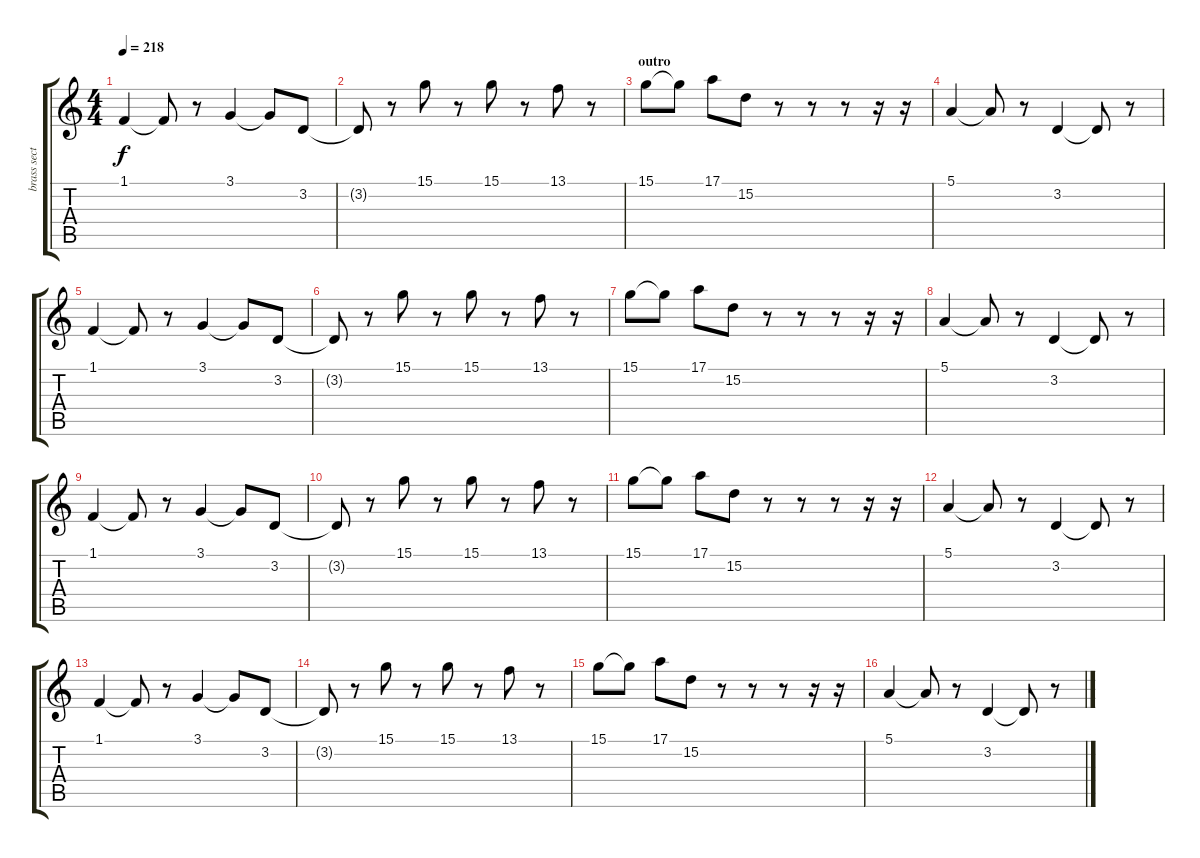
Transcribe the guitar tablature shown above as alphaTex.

\track ("brass section" "brass sect") {instrument brasssection}
\staff {score tabs}
\tuning (E4 B3 G3 D3 A2 E2) {hide}
\ts (4 4)
\tempo 218
\clef g2
\ks c
1.1.4{dy f} 1.1{t}.8 r.8 3.1.4 3.1{t}.8 3.2.8 |
3.2{t}.8 r.8 15.1.8{balance 12} r.8 15.1.8 r.8 13.1.8 r.8 |
\section ("" "outro")
15.1.8 15.1{t}.8 17.1.8 15.2.8 r.8 r.8 r.8 r.16 r.16 |
5.1.4{balance 4} 5.1{t}.8 r.8 3.2.4 3.2{t}.8 r.8 |
1.1.4 1.1{t}.8 r.8 3.1.4 3.1{t}.8 3.2.8 |
3.2{t}.8 r.8 15.1.8{balance 12} r.8 15.1.8 r.8 13.1.8 r.8 |
15.1.8 15.1{t}.8 17.1.8 15.2.8 r.8 r.8 r.8 r.16 r.16 |
5.1.4{balance 4} 5.1{t}.8 r.8 3.2.4 3.2{t}.8 r.8 |
1.1.4 1.1{t}.8 r.8 3.1.4 3.1{t}.8 3.2.8 |
3.2{t}.8 r.8 15.1.8{balance 12} r.8 15.1.8 r.8 13.1.8 r.8 |
15.1.8 15.1{t}.8 17.1.8 15.2.8 r.8 r.8 r.8 r.16 r.16 |
5.1.4{balance 4} 5.1{t}.8 r.8 3.2.4 3.2{t}.8 r.8 |
1.1.4 1.1{t}.8 r.8 3.1.4 3.1{t}.8 3.2.8 |
3.2{t}.8 r.8 15.1.8{balance 12} r.8 15.1.8 r.8 13.1.8 r.8 |
15.1.8 15.1{t}.8 17.1.8 15.2.8 r.8 r.8 r.8 r.16 r.16 |
5.1.4{balance 4} 5.1{t}.8 r.8 3.2.4 3.2{t}.8 r.8
